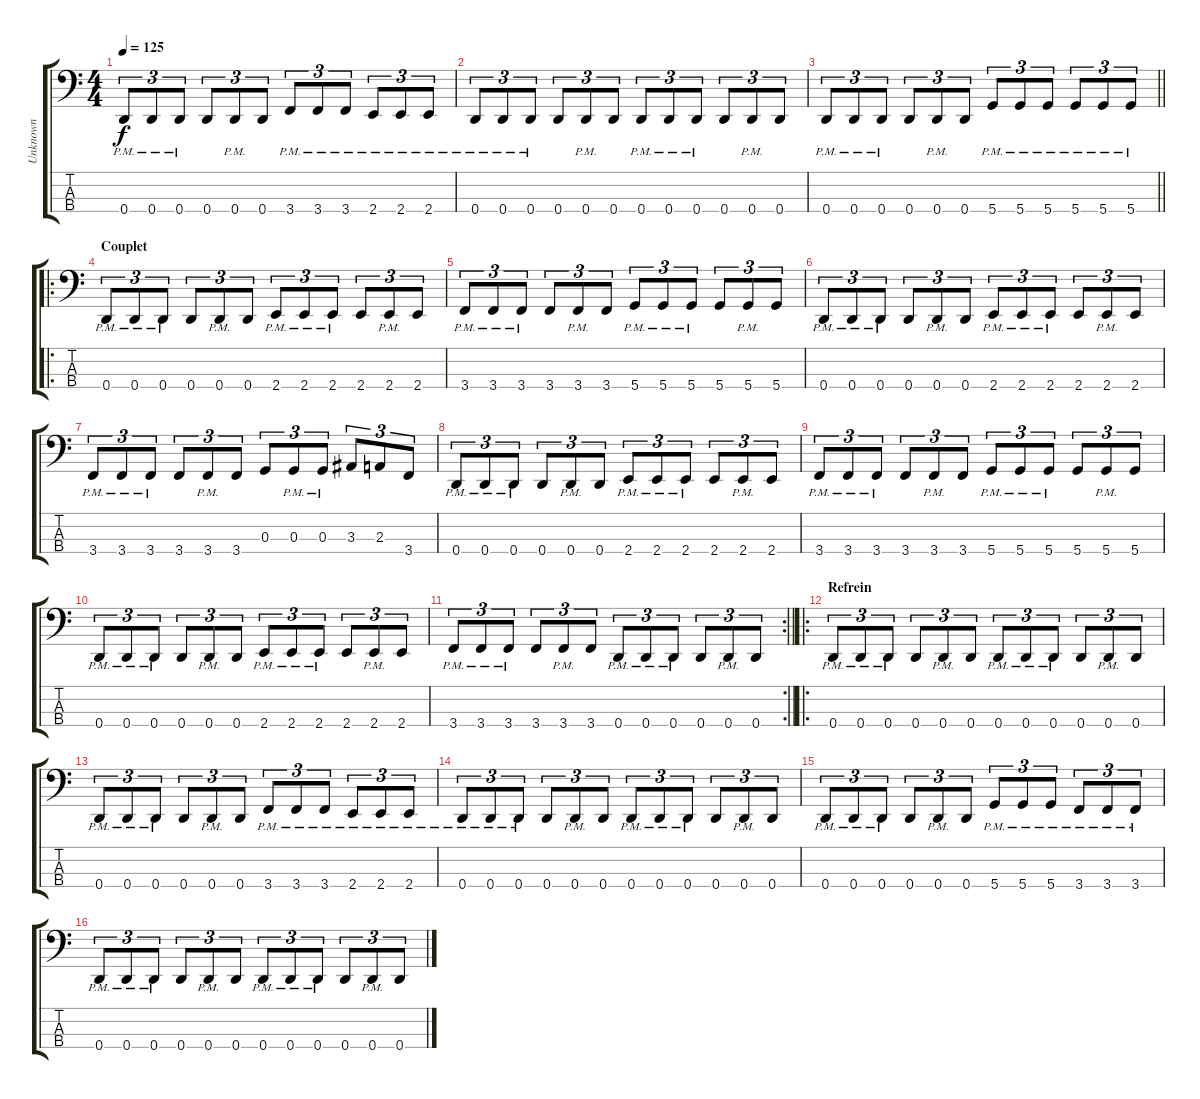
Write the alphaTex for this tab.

\track ("Unknown" "Unknown") {instrument electricbasspick}
\staff {score tabs}
\tuning (F2 C2 G1 D1) {hide}
\ts (4 4)
\tempo 125
\clef f4
\ks c
0.4{pm}.8{tu (3 2) dy f} 0.4{pm}.8{tu (3 2)} 0.4{pm}.8{tu (3 2)} 0.4.8{tu (3 2)} 0.4{pm}.8{tu (3 2)} 0.4.8{tu (3 2)} 3.4{pm}.8{tu (3 2)} 3.4{pm}.8{tu (3 2)} 3.4{pm}.8{tu (3 2)} 2.4{pm}.8{tu (3 2)} 2.4{pm}.8{tu (3 2)} 2.4{pm}.8{tu (3 2)} |
0.4{pm}.8{tu (3 2)} 0.4{pm}.8{tu (3 2)} 0.4{pm}.8{tu (3 2)} 0.4.8{tu (3 2)} 0.4{pm}.8{tu (3 2)} 0.4.8{tu (3 2)} 0.4{pm}.8{tu (3 2)} 0.4{pm}.8{tu (3 2)} 0.4{pm}.8{tu (3 2)} 0.4.8{tu (3 2)} 0.4{pm}.8{tu (3 2)} 0.4.8{tu (3 2)} |
\barLineRight lightlight
0.4{pm}.8{tu (3 2)} 0.4{pm}.8{tu (3 2)} 0.4{pm}.8{tu (3 2)} 0.4.8{tu (3 2)} 0.4{pm}.8{tu (3 2)} 0.4.8{tu (3 2)} 5.4{pm}.8{tu (3 2)} 5.4{pm}.8{tu (3 2)} 5.4{pm}.8{tu (3 2)} 5.4{pm}.8{tu (3 2)} 5.4{pm}.8{tu (3 2)} 5.4{pm}.8{tu (3 2)} |
\ro
\section ("" "Couplet")
0.4{pm}.8{tu (3 2)} 0.4{pm}.8{tu (3 2)} 0.4{pm}.8{tu (3 2)} 0.4.8{tu (3 2)} 0.4{pm}.8{tu (3 2)} 0.4.8{tu (3 2)} 2.4{pm}.8{tu (3 2)} 2.4{pm}.8{tu (3 2)} 2.4{pm}.8{tu (3 2)} 2.4.8{tu (3 2)} 2.4{pm}.8{tu (3 2)} 2.4.8{tu (3 2)} |
3.4{pm}.8{tu (3 2)} 3.4{pm}.8{tu (3 2)} 3.4{pm}.8{tu (3 2)} 3.4.8{tu (3 2)} 3.4{pm}.8{tu (3 2)} 3.4.8{tu (3 2)} 5.4{pm}.8{tu (3 2)} 5.4{pm}.8{tu (3 2)} 5.4{pm}.8{tu (3 2)} 5.4.8{tu (3 2)} 5.4{pm}.8{tu (3 2)} 5.4.8{tu (3 2)} |
0.4{pm}.8{tu (3 2)} 0.4{pm}.8{tu (3 2)} 0.4{pm}.8{tu (3 2)} 0.4.8{tu (3 2)} 0.4{pm}.8{tu (3 2)} 0.4.8{tu (3 2)} 2.4{pm}.8{tu (3 2)} 2.4{pm}.8{tu (3 2)} 2.4{pm}.8{tu (3 2)} 2.4.8{tu (3 2)} 2.4{pm}.8{tu (3 2)} 2.4.8{tu (3 2)} |
3.4{pm}.8{tu (3 2)} 3.4{pm}.8{tu (3 2)} 3.4{pm}.8{tu (3 2)} 3.4.8{tu (3 2)} 3.4{pm}.8{tu (3 2)} 3.4.8{tu (3 2)} 0.3.8{tu (3 2)} 0.3{pm}.8{tu (3 2)} 0.3{pm}.8{tu (3 2)} 3.3.8{tu (3 2)} 2.3.8{tu (3 2)} 3.4.8{tu (3 2)} |
0.4{pm}.8{tu (3 2)} 0.4{pm}.8{tu (3 2)} 0.4{pm}.8{tu (3 2)} 0.4.8{tu (3 2)} 0.4{pm}.8{tu (3 2)} 0.4.8{tu (3 2)} 2.4{pm}.8{tu (3 2)} 2.4{pm}.8{tu (3 2)} 2.4{pm}.8{tu (3 2)} 2.4.8{tu (3 2)} 2.4{pm}.8{tu (3 2)} 2.4.8{tu (3 2)} |
3.4{pm}.8{tu (3 2)} 3.4{pm}.8{tu (3 2)} 3.4{pm}.8{tu (3 2)} 3.4.8{tu (3 2)} 3.4{pm}.8{tu (3 2)} 3.4.8{tu (3 2)} 5.4{pm}.8{tu (3 2)} 5.4{pm}.8{tu (3 2)} 5.4{pm}.8{tu (3 2)} 5.4.8{tu (3 2)} 5.4{pm}.8{tu (3 2)} 5.4.8{tu (3 2)} |
0.4{pm}.8{tu (3 2)} 0.4{pm}.8{tu (3 2)} 0.4{pm}.8{tu (3 2)} 0.4.8{tu (3 2)} 0.4{pm}.8{tu (3 2)} 0.4.8{tu (3 2)} 2.4{pm}.8{tu (3 2)} 2.4{pm}.8{tu (3 2)} 2.4{pm}.8{tu (3 2)} 2.4.8{tu (3 2)} 2.4{pm}.8{tu (3 2)} 2.4.8{tu (3 2)} |
\rc 2
\barLineRight lightlight
3.4{pm}.8{tu (3 2)} 3.4{pm}.8{tu (3 2)} 3.4{pm}.8{tu (3 2)} 3.4.8{tu (3 2)} 3.4{pm}.8{tu (3 2)} 3.4.8{tu (3 2)} 0.4{pm}.8{tu (3 2)} 0.4{pm}.8{tu (3 2)} 0.4{pm}.8{tu (3 2)} 0.4.8{tu (3 2)} 0.4{pm}.8{tu (3 2)} 0.4.8{tu (3 2)} |
\ro
\section ("" "Refrein")
0.4{pm}.8{tu (3 2)} 0.4{pm}.8{tu (3 2)} 0.4{pm}.8{tu (3 2)} 0.4.8{tu (3 2)} 0.4{pm}.8{tu (3 2)} 0.4.8{tu (3 2)} 0.4{pm}.8{tu (3 2)} 0.4{pm}.8{tu (3 2)} 0.4{pm}.8{tu (3 2)} 0.4.8{tu (3 2)} 0.4{pm}.8{tu (3 2)} 0.4.8{tu (3 2)} |
0.4{pm}.8{tu (3 2)} 0.4{pm}.8{tu (3 2)} 0.4{pm}.8{tu (3 2)} 0.4.8{tu (3 2)} 0.4{pm}.8{tu (3 2)} 0.4.8{tu (3 2)} 3.4{pm}.8{tu (3 2)} 3.4{pm}.8{tu (3 2)} 3.4{pm}.8{tu (3 2)} 2.4{pm}.8{tu (3 2)} 2.4{pm}.8{tu (3 2)} 2.4{pm}.8{tu (3 2)} |
0.4{pm}.8{tu (3 2)} 0.4{pm}.8{tu (3 2)} 0.4{pm}.8{tu (3 2)} 0.4.8{tu (3 2)} 0.4{pm}.8{tu (3 2)} 0.4.8{tu (3 2)} 0.4{pm}.8{tu (3 2)} 0.4{pm}.8{tu (3 2)} 0.4{pm}.8{tu (3 2)} 0.4.8{tu (3 2)} 0.4{pm}.8{tu (3 2)} 0.4.8{tu (3 2)} |
0.4{pm}.8{tu (3 2)} 0.4{pm}.8{tu (3 2)} 0.4{pm}.8{tu (3 2)} 0.4.8{tu (3 2)} 0.4{pm}.8{tu (3 2)} 0.4.8{tu (3 2)} 5.4{pm}.8{tu (3 2)} 5.4{pm}.8{tu (3 2)} 5.4{pm}.8{tu (3 2)} 3.4{pm}.8{tu (3 2)} 3.4{pm}.8{tu (3 2)} 3.4{pm}.8{tu (3 2)} |
0.4{pm}.8{tu (3 2)} 0.4{pm}.8{tu (3 2)} 0.4{pm}.8{tu (3 2)} 0.4.8{tu (3 2)} 0.4{pm}.8{tu (3 2)} 0.4.8{tu (3 2)} 0.4{pm}.8{tu (3 2)} 0.4{pm}.8{tu (3 2)} 0.4{pm}.8{tu (3 2)} 0.4.8{tu (3 2)} 0.4{pm}.8{tu (3 2)} 0.4.8{tu (3 2)}
